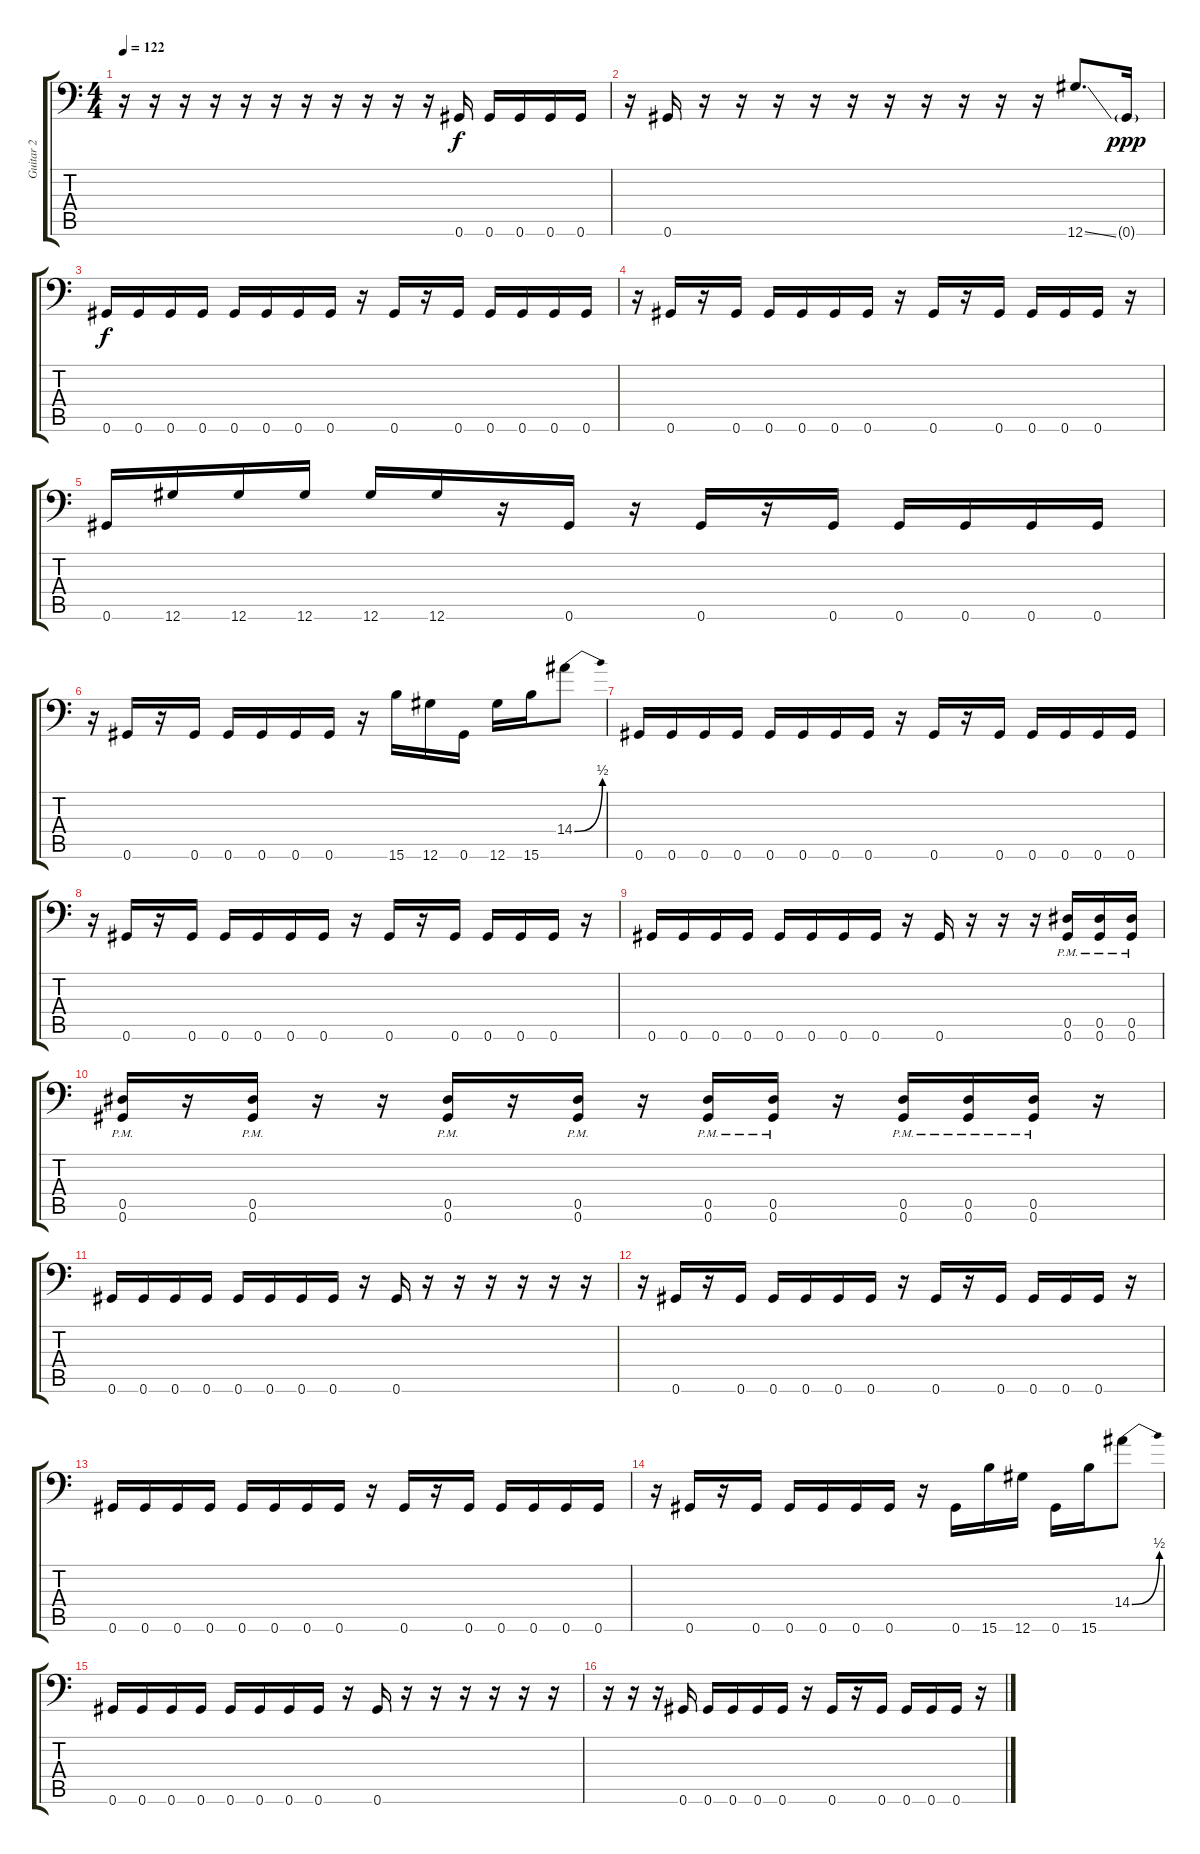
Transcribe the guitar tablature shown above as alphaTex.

\track ("Guitar 2" "Guitar 2") {instrument distortionguitar}
\staff {score tabs}
\tuning (Bb3 F3 Db3 Ab2 Eb2 Ab1) {hide}
\ts (4 4)
\tempo 122
\clef f4
\ks c
r.16{dy f} r.16 r.16 r.16 r.16 r.16 r.16 r.16 r.16 r.16 r.16 0.6.16 0.6.16 0.6.16 0.6.16 0.6.16 |
r.16 0.6.16 r.16 r.16 r.16 r.16 r.16 r.16 r.16 r.16 r.16 r.16 12.6{ss}.8{d} 0.6{g}.16{dy ppp} |
0.6.16{dy f} 0.6.16 0.6.16 0.6.16 0.6.16 0.6.16 0.6.16 0.6.16 r.16 0.6.16 r.16 0.6.16 0.6.16 0.6.16 0.6.16 0.6.16 |
r.16 0.6.16 r.16 0.6.16 0.6.16 0.6.16 0.6.16 0.6.16 r.16 0.6.16 r.16 0.6.16 0.6.16 0.6.16 0.6.16 r.16 |
0.6.16 12.6.16 12.6.16 12.6.16 12.6.16 12.6.16 r.16 0.6.16 r.16 0.6.16 r.16 0.6.16 0.6.16 0.6.16 0.6.16 0.6.16 |
r.16 0.6.16 r.16 0.6.16 0.6.16 0.6.16 0.6.16 0.6.16 r.16 15.6.16 12.6.16 0.6.16 12.6.16 15.6.16 14.4{be (bend 0 0 60 2)}.8 |
0.6.16 0.6.16 0.6.16 0.6.16 0.6.16 0.6.16 0.6.16 0.6.16 r.16 0.6.16 r.16 0.6.16 0.6.16 0.6.16 0.6.16 0.6.16 |
r.16 0.6.16 r.16 0.6.16 0.6.16 0.6.16 0.6.16 0.6.16 r.16 0.6.16 r.16 0.6.16 0.6.16 0.6.16 0.6.16 r.16 |
0.6.16 0.6.16 0.6.16 0.6.16 0.6.16 0.6.16 0.6.16 0.6.16 r.16 0.6.16 r.16 r.16 r.16 (0.5{pm} 0.6{pm}).16 (0.5{pm} 0.6{pm}).16 (0.5{pm} 0.6{pm}).16 |
(0.5{pm} 0.6{pm}).16 r.16 (0.5{pm} 0.6{pm}).16 r.16 r.16 (0.5{pm} 0.6{pm}).16 r.16 (0.5{pm} 0.6{pm}).16 r.16 (0.5{pm} 0.6{pm}).16 (0.5{pm} 0.6{pm}).16 r.16 (0.5{pm} 0.6{pm}).16 (0.5{pm} 0.6{pm}).16 (0.5{pm} 0.6{pm}).16 r.16 |
0.6.16 0.6.16 0.6.16 0.6.16 0.6.16 0.6.16 0.6.16 0.6.16 r.16 0.6.16 r.16 r.16 r.16 r.16 r.16 r.16 |
r.16 0.6.16 r.16 0.6.16 0.6.16 0.6.16 0.6.16 0.6.16 r.16 0.6.16 r.16 0.6.16 0.6.16 0.6.16 0.6.16 r.16 |
0.6.16 0.6.16 0.6.16 0.6.16 0.6.16 0.6.16 0.6.16 0.6.16 r.16 0.6.16 r.16 0.6.16 0.6.16 0.6.16 0.6.16 0.6.16 |
r.16 0.6.16 r.16 0.6.16 0.6.16 0.6.16 0.6.16 0.6.16 r.16 0.6.16 15.6.16 12.6.16 0.6.16 15.6.16 14.4{be (bend 0 0 60 2)}.8 |
0.6.16 0.6.16 0.6.16 0.6.16 0.6.16 0.6.16 0.6.16 0.6.16 r.16 0.6.16 r.16 r.16 r.16 r.16 r.16 r.16 |
r.16 r.16 r.16 0.6.16 0.6.16 0.6.16 0.6.16 0.6.16 r.16 0.6.16 r.16 0.6.16 0.6.16 0.6.16 0.6.16 r.16
